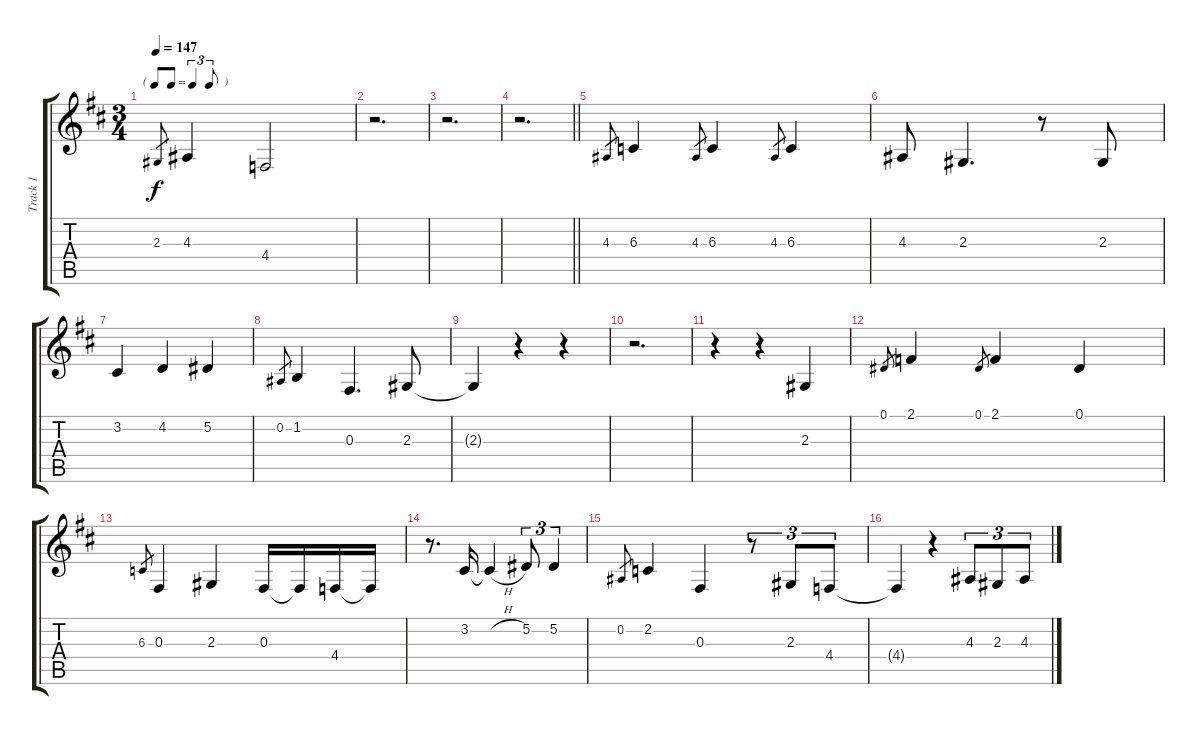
\track ("Track 1" "Track 1") {instrument tenorsax}
\staff {score tabs}
\tuning (Eb4 Bb3 Gb3 Db3 Ab2 Eb2) {hide}
\ts (3 4)
\tf triplet8th
\tempo 147
\clef g2
\ks d
2.3.8{gr dy f} 4.3.4 4.4.2 |
r.2{d} |
r.2{d} |
\barLineRight lightlight
r.2{d} |
4.3.8{gr} 6.3.4 4.3.8{gr} 6.3.4 4.3.8{gr} 6.3.4 |
4.3.8 2.3.4{d} r.8 2.3.8 |
3.2.4 4.2.4 5.2.4 |
0.2.8{gr} 1.2.4 0.3.4{d} 2.3.8 |
2.3{t}.4 r.4 r.4 |
r.2{d} |
r.4 r.4 2.3.4 |
0.1.8{gr} 2.1.4 0.1.8{gr} 2.1.4 0.1.4 |
6.3.8{gr} 0.3.4 2.3.4 0.3.16 0.3{t}.16 4.4.16 4.4{t}.16 |
r.8{d} 3.2.16 3.2{h t}.4 5.2.8{tu (3 2)} 5.2.4{tu (3 2)} |
0.2.8{gr} 2.2.4 0.3.4 r.8{tu (3 2)} 2.3.8{tu (3 2)} 4.4.8{tu (3 2)} |
4.4{t}.4 r.4 4.3.8{tu (3 2)} 2.3.8{tu (3 2)} 4.3.8{tu (3 2)}
